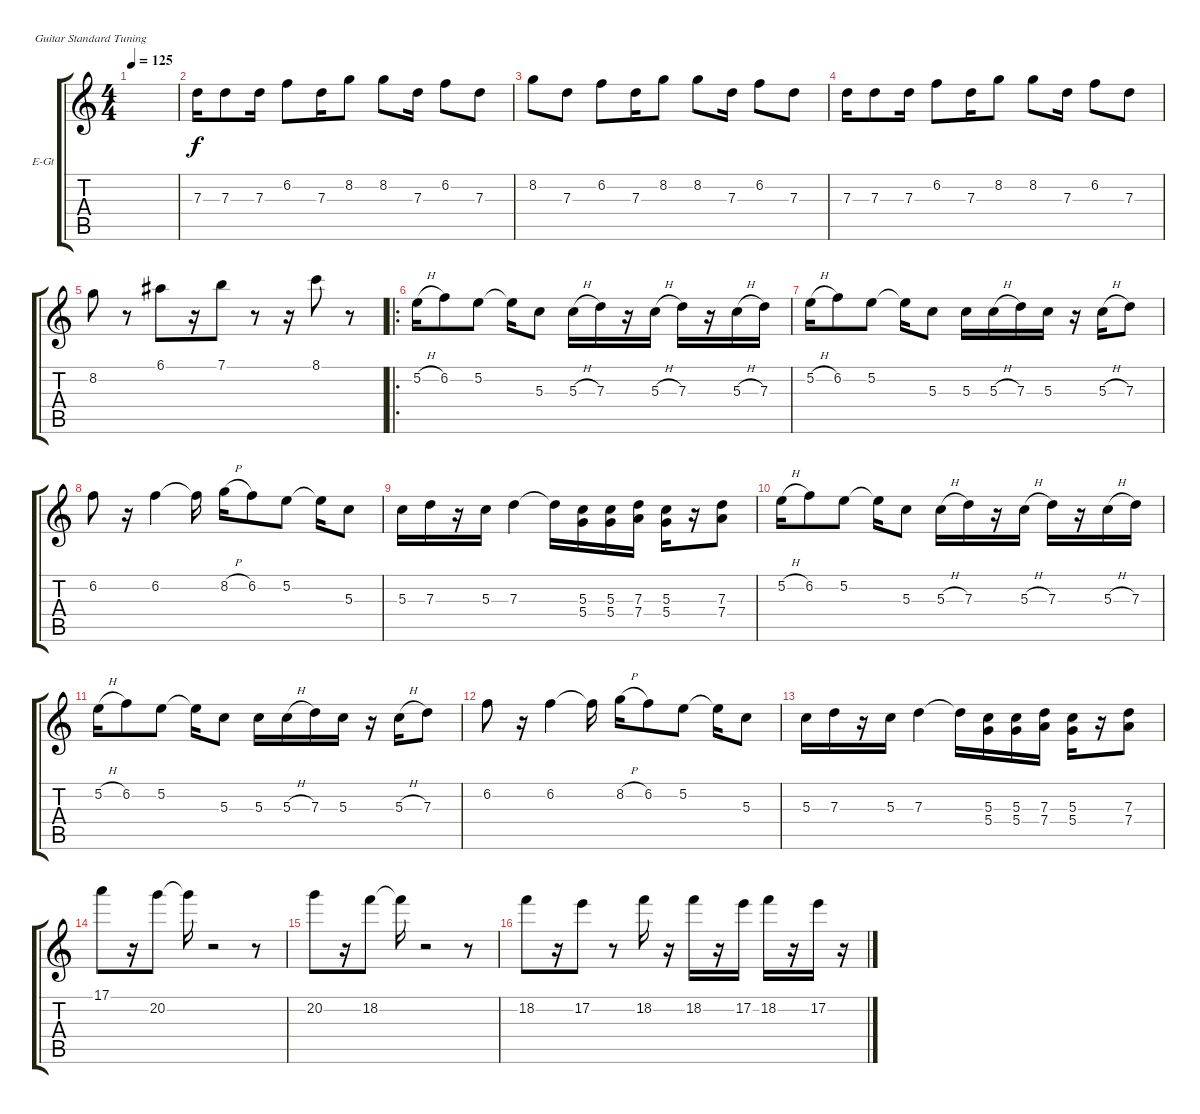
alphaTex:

\defaultSystemsLayout 4
\bracketExtendMode groupsimilarinstruments
\firstSystemTrackNameOrientation horizontal
\otherSystemsTrackNameOrientation horizontal
\track ("Electric Guitar" "E-Gt") {instrument overdrivenguitar}
\staff {score tabs}
\tuning (E4 B3 G3 D3 A2 E2)
\ts (4 4)
\tempo 125
\clef g2
\ks c
|
7.3.16 7.3.8 7.3.16 6.2.8 7.3.16 8.2.8 8.2.8 7.3.16 6.2.8 7.3.8 |
8.2.8 7.3.8 6.2.8 7.3.16 8.2.8 8.2.8 7.3.16 6.2.8 7.3.8 |
7.3.16 7.3.8 7.3.16 6.2.8 7.3.16 8.2.8 8.2.8 7.3.16 6.2.8 7.3.8 |
8.2.8 r.8 6.1.8 r.16 7.1.8 r.8 r.16 8.1.8 r.8 |
\ro
5.2{h}.16 6.2.8 5.2.8 5.2{t}.16 5.3.8 5.3{h}.16 7.3.16 r.16 5.3{h}.16 7.3.16 r.16 5.3{h}.16 7.3.16 |
5.2{h}.16 6.2.8 5.2.8 5.2{t}.16 5.3.8 5.3.16 5.3{h}.16 7.3.16 5.3.16 r.16 5.3{h}.16 7.3.8 |
6.2.8 r.16 6.2.4 6.2{t}.16 8.2{h}.16 6.2.8 5.2.8 5.2{t}.16 5.3.8 |
5.3.16 7.3.16 r.16 5.3.16 7.3.4 7.3{t}.16 (5.3 5.4).16 (5.4 5.3).16 (7.3 7.4).16 (5.4 5.3).16 r.16 (7.3 7.4).8 |
5.2{h}.16 6.2.8 5.2.8 5.2{t}.16 5.3.8 5.3{h}.16 7.3.16 r.16 5.3{h}.16 7.3.16 r.16 5.3{h}.16 7.3.16 |
5.2{h}.16 6.2.8 5.2.8 5.2{t}.16 5.3.8 5.3.16 5.3{h}.16 7.3.16 5.3.16 r.16 5.3{h}.16 7.3.8 |
6.2.8 r.16 6.2.4 6.2{t}.16 8.2{h}.16 6.2.8 5.2.8 5.2{t}.16 5.3.8 |
5.3.16 7.3.16 r.16 5.3.16 7.3.4 7.3{t}.16 (5.3 5.4).16 (5.4 5.3).16 (7.3 7.4).16 (5.4 5.3).16 r.16 (7.3 7.4).8 |
17.1.8 r.16 20.2.8 20.2{t}.16 r.2 r.8 |
20.2.8 r.16 18.2.8 18.2{t}.16 r.2 r.8 |
18.2.8 r.16 17.2.8 r.8 18.2.16 r.16 18.2.16 r.16 17.2.16 18.2.16 r.16 17.2.16 r.16
